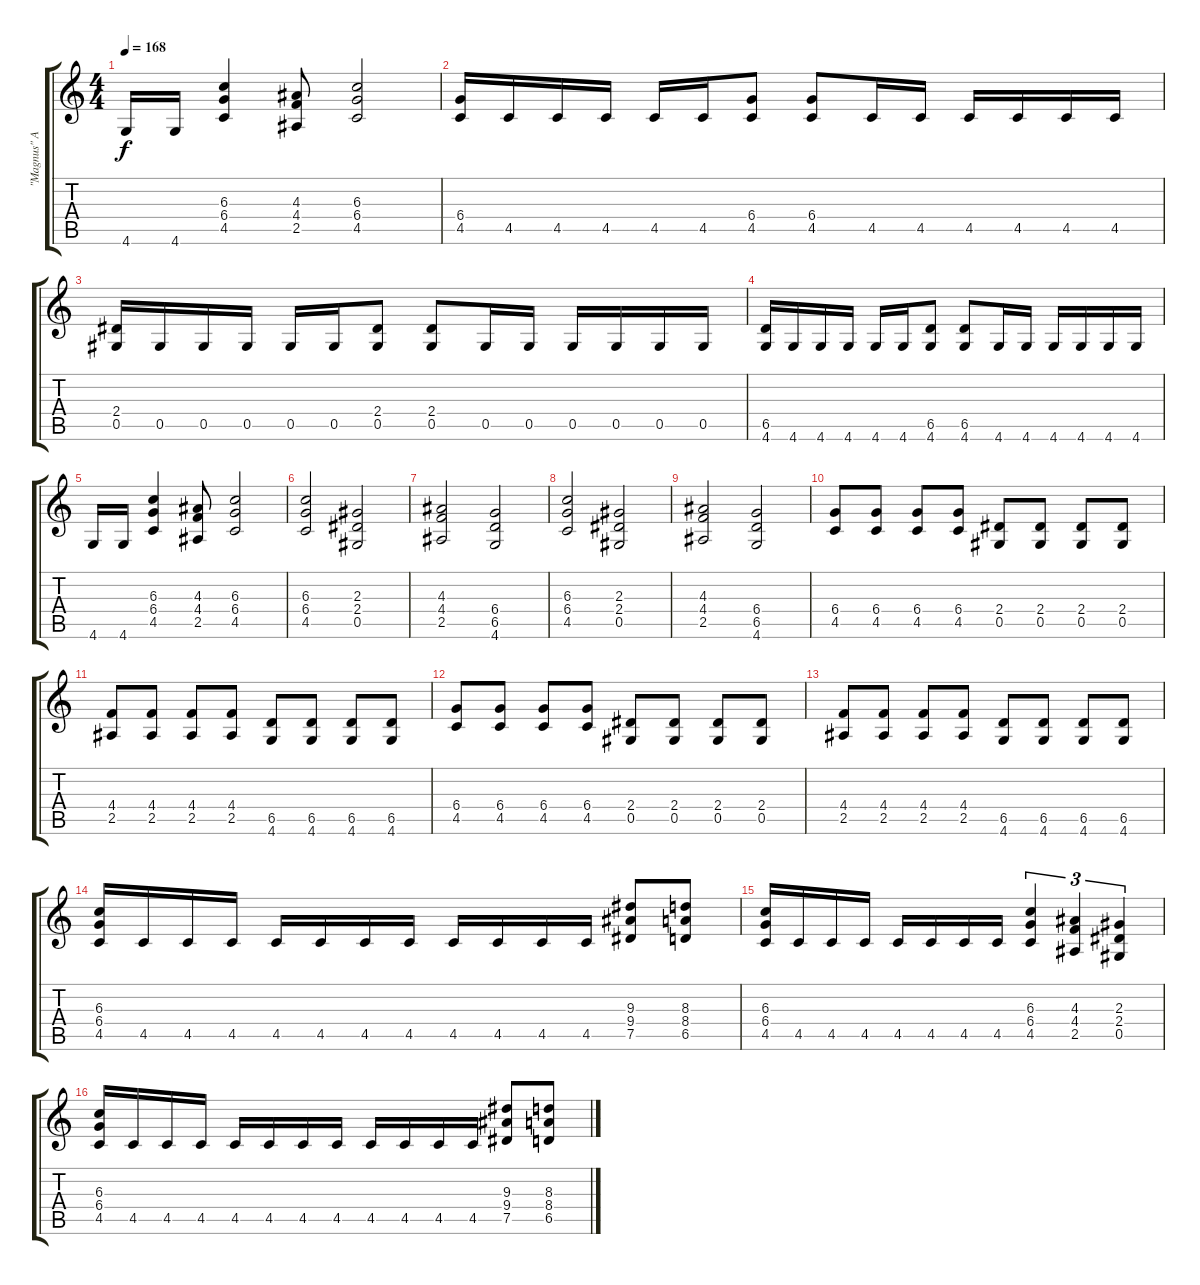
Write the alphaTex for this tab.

\track ("\"Magnus\" Armin Siepen" "\"Magnus\" A") {instrument distortionguitar}
\staff {score tabs}
\tuning (Eb4 Bb3 Gb3 Db3 Ab2 Eb2) {hide}
\ts (4 4)
\tempo 168
\clef g2
\ks c
4.6.16{dy f} 4.6.16 (6.3 6.4 4.5).4 (4.3 4.4 2.5).8 (6.3 6.4 4.5).2 |
(6.4 4.5).16 4.5.16 4.5.16 4.5.16 4.5.16 4.5.16 (6.4 4.5).8 (6.4 4.5).8 4.5.16 4.5.16 4.5.16 4.5.16 4.5.16 4.5.16 |
(2.4 0.5).16 0.5.16 0.5.16 0.5.16 0.5.16 0.5.16 (2.4 0.5).8 (2.4 0.5).8 0.5.16 0.5.16 0.5.16 0.5.16 0.5.16 0.5.16 |
(6.5 4.6).16 4.6.16 4.6.16 4.6.16 4.6.16 4.6.16 (6.5 4.6).8 (6.5 4.6).8 4.6.16 4.6.16 4.6.16 4.6.16 4.6.16 4.6.16 |
4.6.16 4.6.16 (6.3 6.4 4.5).4 (4.3 4.4 2.5).8 (6.3 6.4 4.5).2 |
(6.3 6.4 4.5).2 (2.3 2.4 0.5).2 |
(4.3 4.4 2.5).2 (6.4 6.5 4.6).2 |
(6.3 6.4 4.5).2 (2.3 2.4 0.5).2 |
(4.3 4.4 2.5).2 (6.4 6.5 4.6).2 |
(6.4 4.5).8 (6.4 4.5).8 (6.4 4.5).8 (6.4 4.5).8 (2.4 0.5).8 (2.4 0.5).8 (2.4 0.5).8 (2.4 0.5).8 |
(4.4 2.5).8 (4.4 2.5).8 (4.4 2.5).8 (4.4 2.5).8 (6.5 4.6).8 (6.5 4.6).8 (6.5 4.6).8 (6.5 4.6).8 |
(6.4 4.5).8 (6.4 4.5).8 (6.4 4.5).8 (6.4 4.5).8 (2.4 0.5).8 (2.4 0.5).8 (2.4 0.5).8 (2.4 0.5).8 |
(4.4 2.5).8 (4.4 2.5).8 (4.4 2.5).8 (4.4 2.5).8 (6.5 4.6).8 (6.5 4.6).8 (6.5 4.6).8 (6.5 4.6).8 |
(6.3 6.4 4.5).16 4.5.16 4.5.16 4.5.16 4.5.16 4.5.16 4.5.16 4.5.16 4.5.16 4.5.16 4.5.16 4.5.16 (9.3 9.4 7.5).8 (8.3 8.4 6.5).8 |
(6.3 6.4 4.5).16 4.5.16 4.5.16 4.5.16 4.5.16 4.5.16 4.5.16 4.5.16 (6.3 6.4 4.5).4{tu (3 2)} (4.3 4.4 2.5).4{tu (3 2)} (2.3 2.4 0.5).4{tu (3 2)} |
(6.3 6.4 4.5).16 4.5.16 4.5.16 4.5.16 4.5.16 4.5.16 4.5.16 4.5.16 4.5.16 4.5.16 4.5.16 4.5.16 (9.3 9.4 7.5).8 (8.3 8.4 6.5).8
